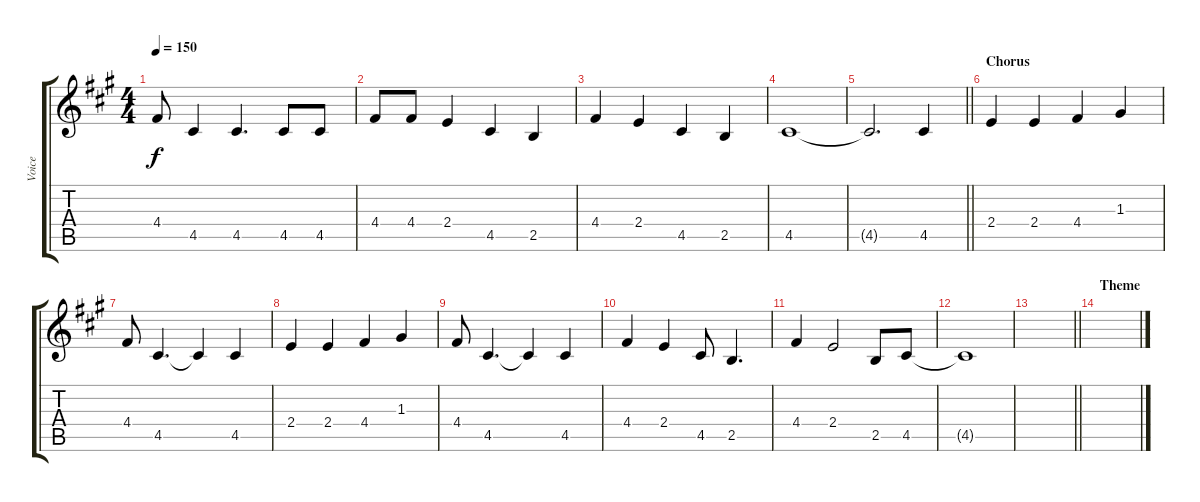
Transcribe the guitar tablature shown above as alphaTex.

\track ("Voice" "Voice") {instrument baritonesax}
\staff {score tabs}
\tuning (E5 B4 G4 D4 A3 E3) {hide}
\ts (4 4)
\tempo 150
\clef g2
\ks a
4.4.8{dy f} 4.5.4 4.5.4{d} 4.5.8 4.5.8 |
4.4.8 4.4.8 2.4.4 4.5.4 2.5.4 |
4.4.4 2.4.4 4.5.4 2.5.4 |
4.5.1 |
\barLineRight lightlight
4.5{t}.2{d} 4.5.4 |
\section ("" "Chorus")
2.4.4 2.4.4 4.4.4 1.3.4 |
4.4.8 4.5.4{d} 4.5{t}.4 4.5.4 |
2.4.4 2.4.4 4.4.4 1.3.4 |
4.4.8 4.5.4{d} 4.5{t}.4 4.5.4 |
4.4.4 2.4.4 4.5.8 2.5.4{d} |
4.4.4 2.4.2 2.5.8 4.5.8 |
4.5{t}.1 |
\barLineRight lightlight
|
\section ("" "Theme")
